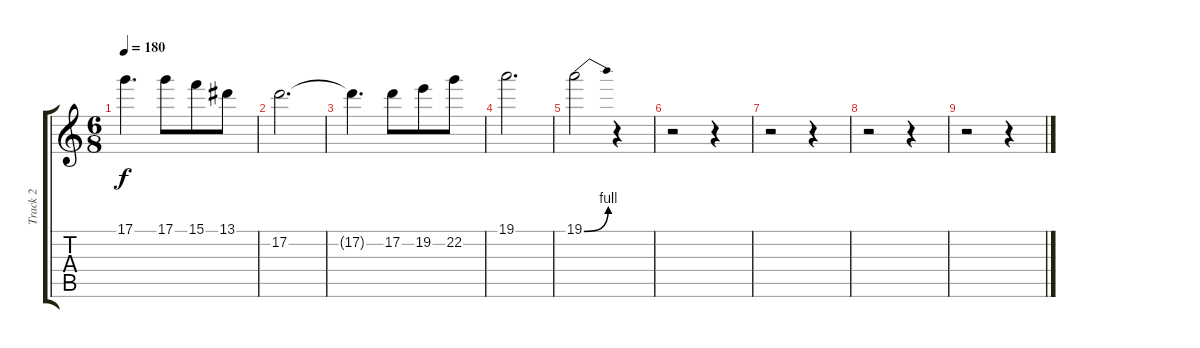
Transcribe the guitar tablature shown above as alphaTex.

\track ("Track 2" "Track 2") {instrument distortionguitar}
\staff {score tabs}
\tuning (D4 A3 F3 C3 G2 D2) {hide}
\ts (6 8)
\tempo 180
\clef g2
\ks c
17.1{t}.4{d dy f} 17.1.8 15.1.8 13.1.8 |
17.2.2{d} |
17.2{t}.4{d} 17.2.8 19.2.8 22.2.8 |
19.1.2{d} |
19.1{be (bend 0 0 60 4)}.2 r.4 |
r.2 r.4 |
r.2 r.4 |
r.2 r.4 |
r.2 r.4
